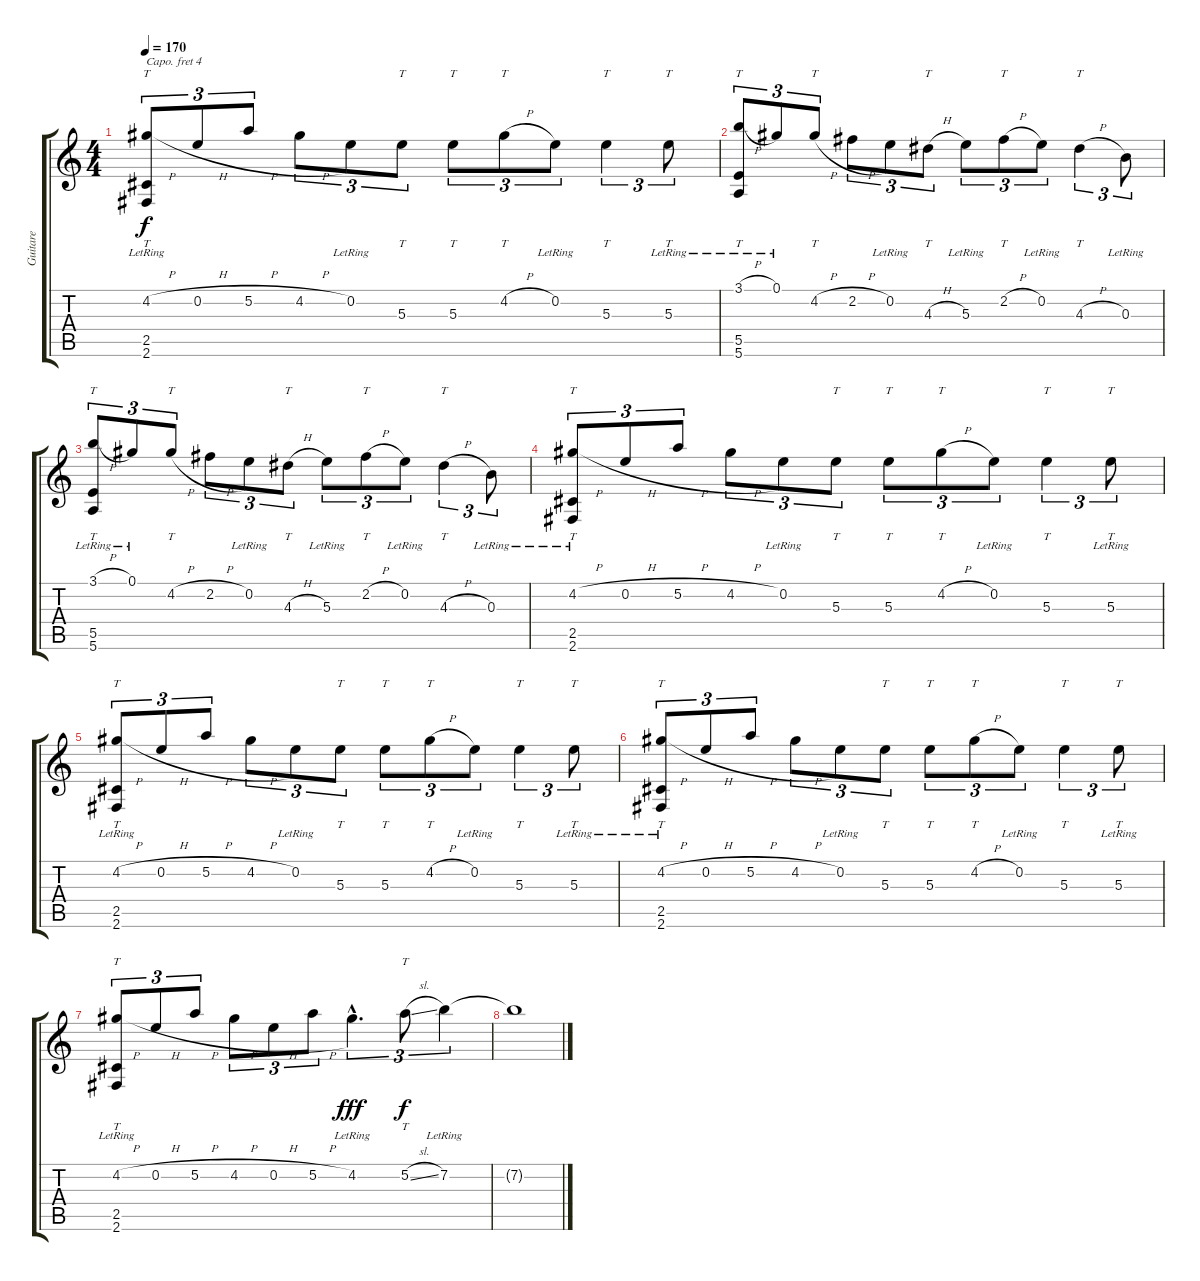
\track ("Guitare" "Guitare") {instrument acousticguitarsteel}
\staff {score tabs}
\capo 4
\tuning (E4 C4 G3 C3 G2 C2) {hide}
\ts (4 4)
\tempo 170
\clef g2
\ks c
(4.2{h} 2.5{lr} 2.6{lr}).8{tt tu (3 2) dy f} 0.2{h}.8{tu (3 2)} 5.2{h}.8{tu (3 2)} 4.2{h}.8{tu (3 2)} 0.2{lr}.8{tu (3 2)} 5.3.8{tt tu (3 2)} 5.3.8{tt tu (3 2)} 4.2{h}.8{tt tu (3 2)} 0.2{lr}.8{tu (3 2)} 5.3.4{tt tu (3 2)} 5.3{lr}.8{tt tu (3 2)} |
(3.1{h} 5.5{lr} 5.6{lr}).8{tt tu (3 2)} 0.1{lr}.8{tu (3 2)} 4.2{h}.8{tt tu (3 2)} 2.2{h}.8{tu (3 2)} 0.2{lr}.8{tu (3 2)} 4.3{h}.8{tt tu (3 2)} 5.3{lr}.8{tu (3 2)} 2.2{h}.8{tt tu (3 2)} 0.2{lr}.8{tu (3 2)} 4.3{h}.4{tt tu (3 2)} 0.3{lr}.8{tu (3 2)} |
(3.1{h} 5.5{lr} 5.6{lr}).8{tt tu (3 2)} 0.1{lr}.8{tu (3 2)} 4.2{h}.8{tt tu (3 2)} 2.2{h}.8{tu (3 2)} 0.2{lr}.8{tu (3 2)} 4.3{h}.8{tt tu (3 2)} 5.3{lr}.8{tu (3 2)} 2.2{h}.8{tt tu (3 2)} 0.2{lr}.8{tu (3 2)} 4.3{h}.4{tt tu (3 2)} 0.3{lr}.8{tu (3 2)} |
(4.2{h} 2.5{lr} 2.6{lr}).8{tt tu (3 2)} 0.2{h}.8{tu (3 2)} 5.2{h}.8{tu (3 2)} 4.2{h}.8{tu (3 2)} 0.2{lr}.8{tu (3 2)} 5.3.8{tt tu (3 2)} 5.3.8{tt tu (3 2)} 4.2{h}.8{tt tu (3 2)} 0.2{lr}.8{tu (3 2)} 5.3.4{tt tu (3 2)} 5.3{lr}.8{tt tu (3 2)} |
(4.2{h} 2.5{lr} 2.6{lr}).8{tt tu (3 2)} 0.2{h}.8{tu (3 2)} 5.2{h}.8{tu (3 2)} 4.2{h}.8{tu (3 2)} 0.2{lr}.8{tu (3 2)} 5.3.8{tt tu (3 2)} 5.3.8{tt tu (3 2)} 4.2{h}.8{tt tu (3 2)} 0.2{lr}.8{tu (3 2)} 5.3.4{tt tu (3 2)} 5.3{lr}.8{tt tu (3 2)} |
(4.2{h} 2.5{lr} 2.6{lr}).8{tt tu (3 2)} 0.2{h}.8{tu (3 2)} 5.2{h}.8{tu (3 2)} 4.2{h}.8{tu (3 2)} 0.2{lr}.8{tu (3 2)} 5.3.8{tt tu (3 2)} 5.3.8{tt tu (3 2)} 4.2{h}.8{tt tu (3 2)} 0.2{lr}.8{tu (3 2)} 5.3.4{tt tu (3 2)} 5.3{lr}.8{tt tu (3 2)} |
(4.2{h} 2.5{lr} 2.6{lr}).8{tt tu (3 2)} 0.2{h}.8{tu (3 2)} 5.2{h}.8{tu (3 2)} 4.2{h}.8{tu (3 2)} 0.2{h}.8{tu (3 2)} 5.2{h}.8{tu (3 2)} 4.2{hac lr}.4{d tu (3 2) dy fff} 5.2{sl}.8{tt tu (3 2) dy f} 7.2{lr}.4{tu (3 2)} |
7.2{t}.1
